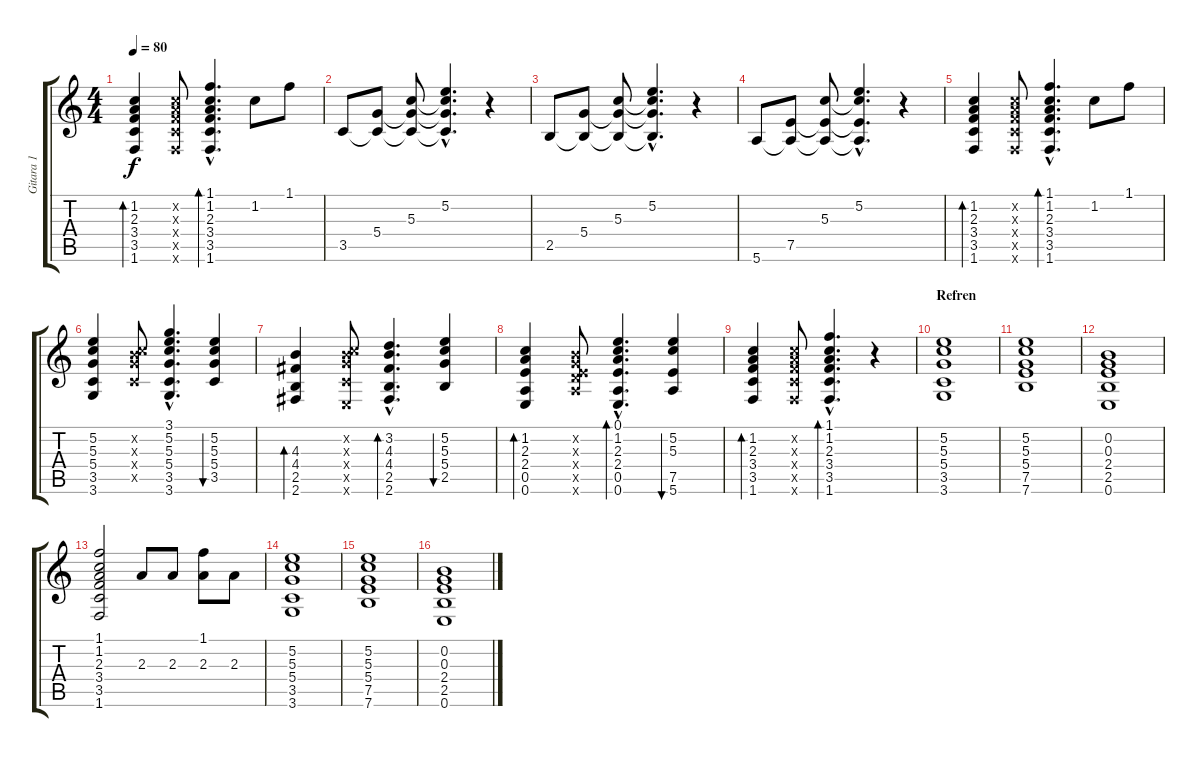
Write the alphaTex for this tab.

\track ("Gitara 1" "Gitara 1") {instrument electricguitarjazz}
\staff {score tabs}
\tuning (E4 B3 G3 D3 A2 E2) {hide}
\ts (4 4)
\tempo 80
\clef g2
\ks c
(1.2 2.3 3.4 3.5 1.6).4{bd 120 dy f} (1.2{x} 2.3{x} 3.4{x} 3.5{x} 1.6{x}).8 (1.1{hac} 1.2{hac} 2.3{hac} 3.4{hac} 3.5{hac} 1.6{hac}).4{d bd 120} 1.2.8 1.1.8 |
3.5.8 (5.4 3.5{t}).8 (5.3 5.4{t} 3.5{t}).8 (5.2{hac} 5.3{hac t} 5.4{hac t} 3.5{hac t}).4{d} r.4 |
2.5.8 (5.4 2.5{t}).8 (5.3 5.4{t} 2.5{t}).8 (5.2{hac} 5.3{hac t} 5.4{hac t} 2.5{hac t}).4{d} r.4 |
5.6.8 (7.5 5.6{t}).8 (5.3 7.5{t} 5.6{t}).8 (5.2{hac} 5.3{hac t} 7.5{hac t} 5.6{hac t}).4{d} r.4 |
(1.2 2.3 3.4 3.5 1.6).4{bd 120} (1.2{x} 2.3{x} 3.4{x} 3.5{x} 1.6{x}).8 (1.1{hac} 1.2{hac} 2.3{hac} 3.4{hac} 3.5{hac} 1.6{hac}).4{d bd 120} 1.2.8 1.1.8 |
(5.2 5.3 5.4 3.5 3.6).4 (0.2{x} 5.3{x} 5.4{x} 3.5{x}).8 (3.1{hac} 5.2{hac} 5.3{hac} 5.4{hac} 3.5{hac} 3.6{hac}).4{d} (5.2 5.3 5.4 3.5).4{bu 120} |
(4.3 4.4 2.5 2.6).4{bd 120} (0.2{x} 5.3{x} 5.4{x} 3.5{x} 0.6{x}).8 (3.2{hac} 4.3{hac} 4.4{hac} 2.5{hac} 2.6{hac}).4{d bd 120} (5.2 5.3 5.4 2.5).4{bu 120} |
(1.2 2.3 2.4 0.5 0.6).4{bd 120} (0.2{x} 0.3{x} 0.4{x} 7.5{x} 5.6{x}).8 (0.1{hac} 1.2{hac} 2.3{hac} 2.4{hac} 0.5{hac} 0.6{hac}).4{d bd 120} (5.2 5.3 7.5 5.6).4{bu 120} |
(1.2 2.3 3.4 3.5 1.6).4{bd 120} (1.2{x} 2.3{x} 3.4{x} 3.5{x} 1.6{x}).8 (1.1{hac} 1.2{hac} 2.3{hac} 3.4{hac} 3.5{hac} 1.6{hac}).4{d bd 120} r.4 |
\section ("" "Refren")
(5.2 5.3 5.4 3.5 3.6).1 |
(5.2 5.3 5.4 7.5 7.6).1 |
(0.2 0.3 2.4 2.5 0.6).1 |
(1.1 1.2 2.3 3.4 3.5 1.6).2 2.3.8 2.3.8 (1.1 2.3).8 2.3.8 |
(5.2 5.3 5.4 3.5 3.6).1 |
(5.2 5.3 5.4 7.5 7.6).1 |
(0.2 0.3 2.4 2.5 0.6).1
